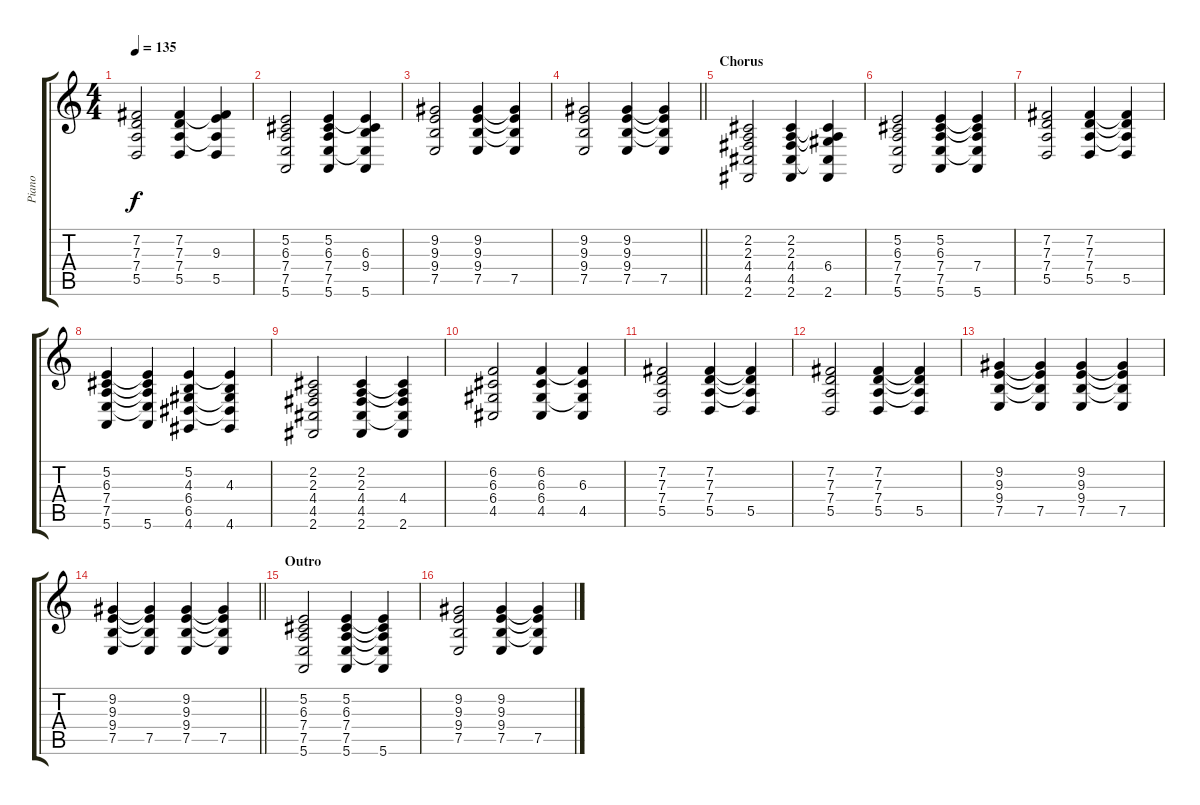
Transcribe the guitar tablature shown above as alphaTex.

\track ("Piano" "Piano") {instrument acousticgrandpiano}
\staff {score tabs}
\tuning (E4 B3 G3 D3 A2 E2) {hide}
\ts (4 4)
\tempo 135
\clef g2
\ks c
(7.2 7.3 7.4 5.5).2{dy f} (7.2 7.3 7.4 5.5).4 (7.2{t} 9.3 7.4{t} 5.5).4 |
(5.2 6.3 7.4 7.5 5.6).2 (5.2 6.3 7.4 7.5 5.6).4 (5.2{t} 6.3 9.4 7.5{t} 5.6).4 |
(9.2 9.3 9.4 7.5).2 (9.2 9.3 9.4 7.5).4 (9.2{t} 9.3{t} 9.4{t} 7.5).4 |
\barLineRight lightlight
(9.2 9.3 9.4 7.5).2 (9.2 9.3 9.4 7.5).4 (9.2{t} 9.3{t} 9.4{t} 7.5).4 |
\section ("" "Chorus")
(2.2 2.3 4.4 4.5 2.6).2 (2.2 2.3 4.4 4.5 2.6).4 (2.2{t} 2.3{t} 6.4 4.5{t} 2.6).4 |
(5.2 6.3 7.4 7.5 5.6).2 (5.2 6.3 7.4 7.5 5.6).4 (5.2{t} 6.3{t} 7.4 7.5{t} 5.6).4 |
(7.2 7.3 7.4 5.5).2 (7.2 7.3 7.4 5.5).4 (7.2{t} 7.3{t} 7.4{t} 5.5).4 |
(5.2 6.3 7.4 7.5 5.6).4 (5.2{t} 6.3{t} 7.4{t} 7.5{t} 5.6).4 (5.2 4.3 6.4 6.5 4.6).4 (5.2{t} 4.3 6.4{t} 6.5{t} 4.6).4 |
(2.2 2.3 4.4 4.5 2.6).2 (2.2 2.3 4.4 4.5 2.6).4 (2.2{t} 2.3{t} 4.4 4.5{t} 2.6).4 |
(6.2 6.3 6.4 4.5).2 (6.2 6.3 6.4 4.5).4 (6.2{t} 6.3 6.4{t} 4.5).4 |
(7.2 7.3 7.4 5.5).2 (7.2 7.3 7.4 5.5).4 (7.2{t} 7.3{t} 7.4{t} 5.5).4 |
(7.2 7.3 7.4 5.5).2 (7.2 7.3 7.4 5.5).4 (7.2{t} 7.3{t} 7.4{t} 5.5).4 |
(9.2 9.3 9.4 7.5).4 (9.2{t} 9.3{t} 9.4{t} 7.5).4 (9.2 9.3 9.4 7.5).4 (9.2{t} 9.3{t} 9.4{t} 7.5).4 |
\barLineRight lightlight
(9.2 9.3 9.4 7.5).4 (9.2{t} 9.3{t} 9.4{t} 7.5).4 (9.2 9.3 9.4 7.5).4 (9.2{t} 9.3{t} 9.4{t} 7.5).4 |
\section ("" "Outro")
(5.2 6.3 7.4 7.5 5.6).2 (5.2 6.3 7.4 7.5 5.6).4 (5.2{t} 6.3{t} 7.4{t} 7.5{t} 5.6).4 |
(9.2 9.3 9.4 7.5).2 (9.2 9.3 9.4 7.5).4 (9.2{t} 9.3{t} 9.4{t} 7.5).4
